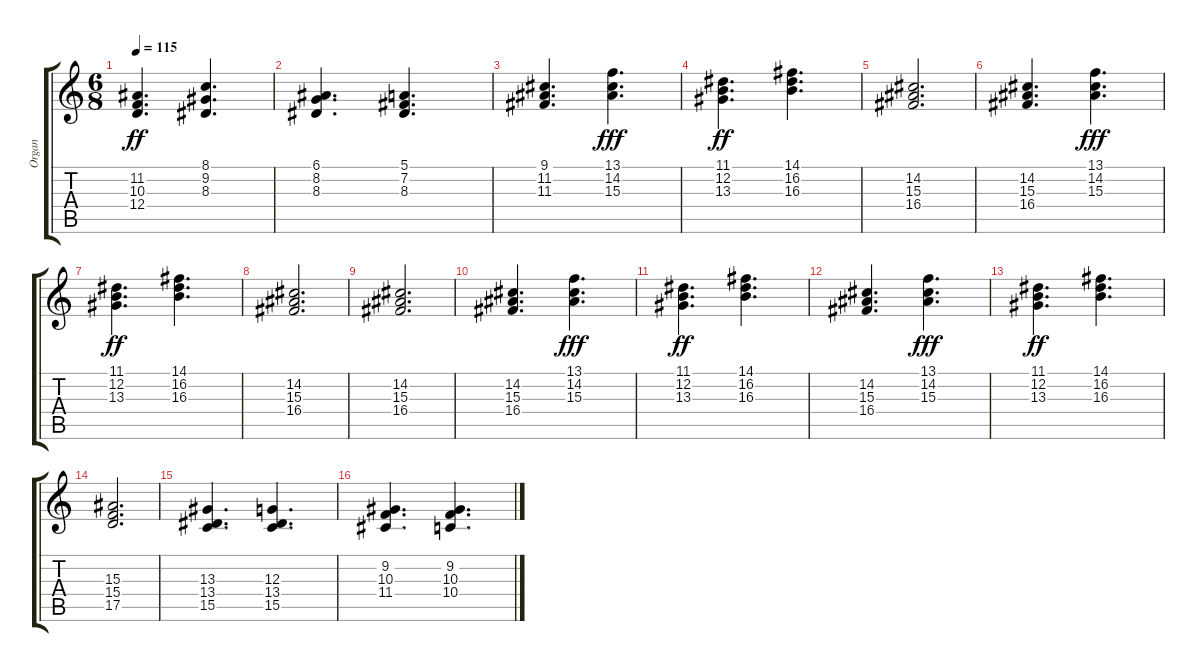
\track ("Organ" "Organ") {instrument rockorgan}
\staff {score tabs}
\tuning (E4 B3 G3 D3 A2 E2) {hide}
\ts (6 8)
\tempo 115
\clef g2
\ks c
(11.2 10.3 12.4).4{d dy ff} (8.1 9.2 8.3).4{d} |
(6.1 8.2 8.3).4{d} (5.1 7.2 8.3).4{d} |
(9.1 11.2 11.3).4{d volume 9} (13.1 14.2 15.3).4{d dy fff} |
(11.1 12.2 13.3).4{d dy ff} (14.1 16.2 16.3).4{d} |
(14.2 15.3 16.4).2{d} |
(14.2 15.3 16.4).4{d} (13.1 14.2 15.3).4{d dy fff} |
(11.1 12.2 13.3).4{d dy ff} (14.1 16.2 16.3).4{d} |
(14.2 15.3 16.4).2{d} |
(14.2 15.3 16.4).2{d} |
(14.2 15.3 16.4).4{d} (13.1 14.2 15.3).4{d dy fff} |
(11.1 12.2 13.3).4{d dy ff} (14.1 16.2 16.3).4{d} |
(14.2 15.3 16.4).4{d} (13.1 14.2 15.3).4{d dy fff} |
(11.1 12.2 13.3).4{d dy ff} (14.1 16.2 16.3).4{d} |
(15.3 15.4 17.5).2{d volume 8} |
(13.3 13.4 15.5).4{d} (12.3 13.4 15.5).4{d} |
(9.2 10.3 11.4).4{d} (9.2 10.3 10.4).4{d}
